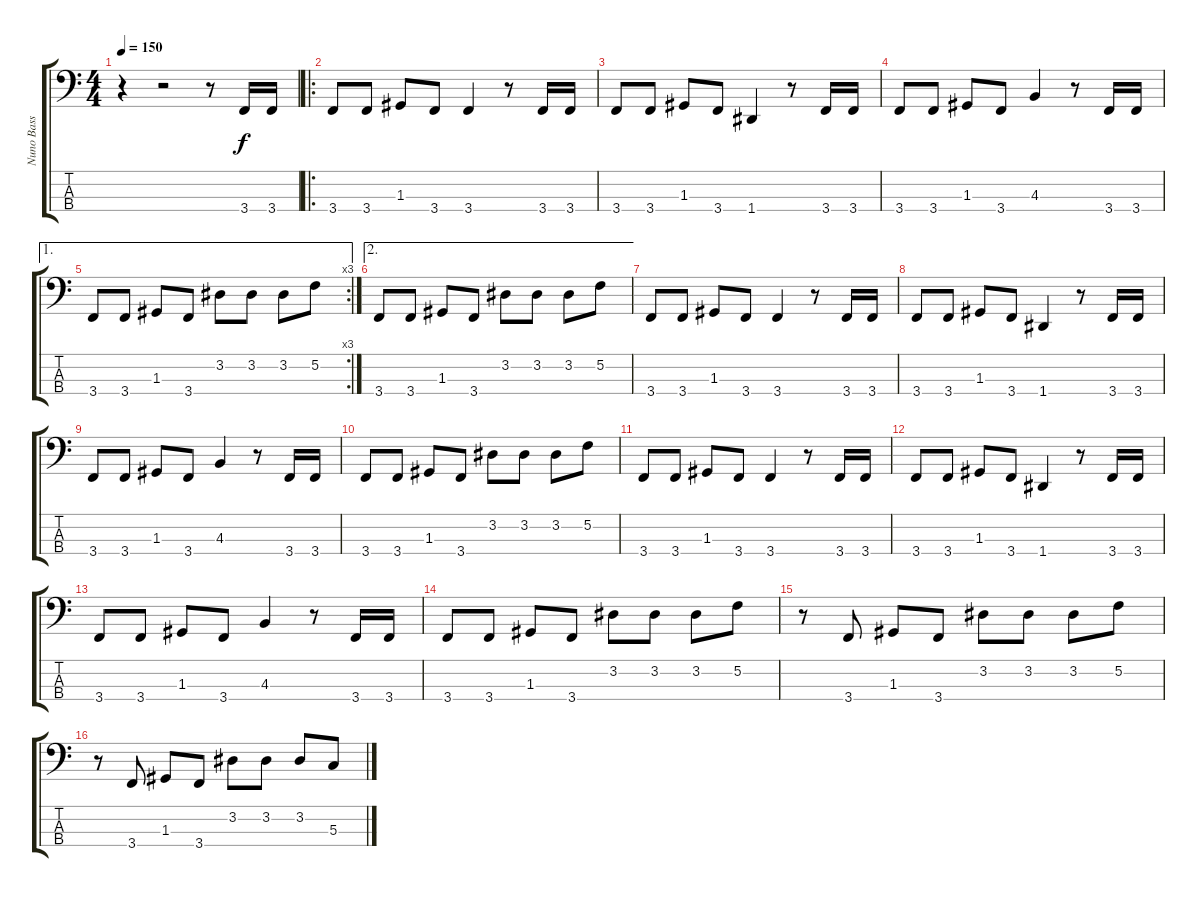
\track ("Nuno Bass" "Nuno Bass") {instrument slapbass2}
\staff {score tabs}
\tuning (F2 C2 G1 D1) {hide}
\ts (4 4)
\tempo 150
\clef f4
\ks c
r.4{dy f instrument slapbass2} r.2 r.8 3.4.16 3.4.16 |
\ro
3.4.8 3.4.8 1.3.8 3.4.8 3.4.4 r.8 3.4.16 3.4.16 |
3.4.8 3.4.8 1.3.8 3.4.8 1.4.4 r.8 3.4.16 3.4.16 |
3.4.8 3.4.8 1.3.8 3.4.8 4.3.4 r.8 3.4.16 3.4.16 |
\ae 1
\rc 3
3.4.8 3.4.8 1.3.8 3.4.8 3.2.8 3.2.8 3.2.8 5.2.8 |
\ae 2
3.4.8 3.4.8 1.3.8 3.4.8 3.2.8 3.2.8 3.2.8 5.2.8 |
3.4.8 3.4.8 1.3.8 3.4.8 3.4.4 r.8 3.4.16 3.4.16 |
3.4.8 3.4.8 1.3.8 3.4.8 1.4.4 r.8 3.4.16 3.4.16 |
3.4.8 3.4.8 1.3.8 3.4.8 4.3.4 r.8 3.4.16 3.4.16 |
3.4.8 3.4.8 1.3.8 3.4.8 3.2.8 3.2.8 3.2.8 5.2.8 |
3.4.8 3.4.8 1.3.8 3.4.8 3.4.4 r.8 3.4.16 3.4.16 |
3.4.8 3.4.8 1.3.8 3.4.8 1.4.4 r.8 3.4.16 3.4.16 |
3.4.8 3.4.8 1.3.8 3.4.8 4.3.4 r.8 3.4.16 3.4.16 |
3.4.8 3.4.8 1.3.8 3.4.8 3.2.8 3.2.8 3.2.8 5.2.8 |
r.8 3.4.8 1.3.8 3.4.8 3.2.8 3.2.8 3.2.8 5.2.8 |
r.8 3.4.8 1.3.8 3.4.8 3.2.8 3.2.8 3.2.8 5.3.8
